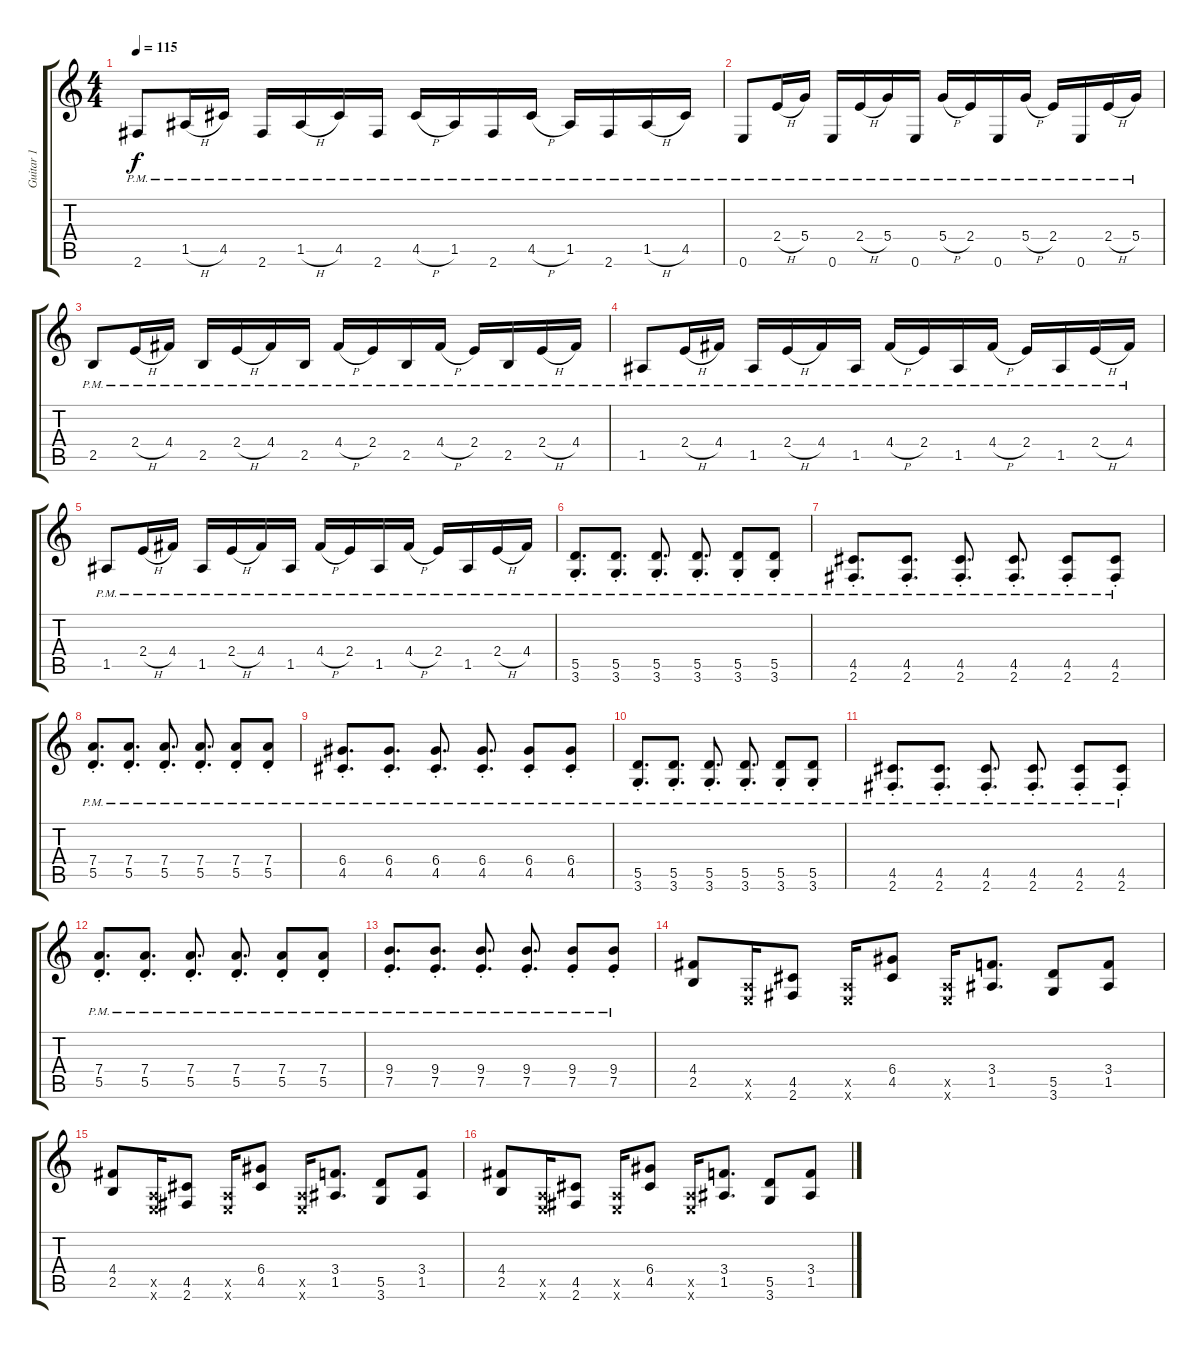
\track ("Guitar 1" "Guitar 1") {instrument overdrivenguitar}
\staff {score tabs}
\tuning (E4 B3 G3 D3 A2 E2) {hide}
\ts (4 4)
\tempo 115
\clef g2
\ks c
2.6{pm}.8{dy f} 1.5{h pm}.16 4.5{pm}.16 2.6{pm}.16 1.5{h pm}.16 4.5{pm}.16 2.6{pm}.16 4.5{h pm}.16 1.5{pm}.16 2.6{pm}.16 4.5{h pm}.16 1.5{pm}.16 2.6{pm}.16 1.5{h pm}.16 4.5{pm}.16 |
0.6{pm}.8 2.4{h pm}.16 5.4{pm}.16 0.6{pm}.16 2.4{h pm}.16 5.4{pm}.16 0.6{pm}.16 5.4{h pm}.16 2.4{pm}.16 0.6{pm}.16 5.4{h pm}.16 2.4{pm}.16 0.6{pm}.16 2.4{h pm}.16 5.4{pm}.16 |
2.5{pm}.8 2.4{h pm}.16 4.4{pm}.16 2.5{pm}.16 2.4{h pm}.16 4.4{pm}.16 2.5{pm}.16 4.4{h pm}.16 2.4{pm}.16 2.5{pm}.16 4.4{h pm}.16 2.4{pm}.16 2.5{pm}.16 2.4{h pm}.16 4.4{pm}.16 |
1.5{pm}.8 2.4{h pm}.16 4.4{pm}.16 1.5{pm}.16 2.4{h pm}.16 4.4{pm}.16 1.5{pm}.16 4.4{h pm}.16 2.4{pm}.16 1.5{pm}.16 4.4{h pm}.16 2.4{pm}.16 1.5{pm}.16 2.4{h pm}.16 4.4{pm}.16 |
1.5{pm}.8 2.4{h pm}.16 4.4{pm}.16 1.5{pm}.16 2.4{h pm}.16 4.4{pm}.16 1.5{pm}.16 4.4{h pm}.16 2.4{pm}.16 1.5{pm}.16 4.4{h pm}.16 2.4{pm}.16 1.5{pm}.16 2.4{h pm}.16 4.4{pm}.16 |
(5.5{pm st} 3.6{pm st}).8{d} (5.5{pm st} 3.6{pm st}).8{d} (5.5{pm st} 3.6{pm st}).8{d} (5.5{pm st} 3.6{pm st}).8{d} (5.5{pm st} 3.6{pm st}).8 (5.5{pm st} 3.6{pm st}).8 |
(4.5{pm st} 2.6{pm st}).8{d} (4.5{pm st} 2.6{pm st}).8{d} (4.5{pm st} 2.6{pm st}).8{d} (4.5{pm st} 2.6{pm st}).8{d} (4.5{pm st} 2.6{pm st}).8 (4.5{pm st} 2.6{pm st}).8 |
(7.4{pm st} 5.5{pm st}).8{d} (7.4{pm st} 5.5{pm st}).8{d} (7.4{pm st} 5.5{pm st}).8{d} (7.4{pm st} 5.5{pm st}).8{d} (7.4{pm st} 5.5{pm st}).8 (7.4{pm st} 5.5{pm st}).8 |
(6.4{pm st} 4.5{pm st}).8{d} (6.4{pm st} 4.5{pm st}).8{d} (6.4{pm st} 4.5{pm st}).8{d} (6.4{pm st} 4.5{pm st}).8{d} (6.4{pm st} 4.5{pm st}).8 (6.4{pm st} 4.5{pm st}).8 |
(5.5{pm st} 3.6{pm st}).8{d} (5.5{pm st} 3.6{pm st}).8{d} (5.5{pm st} 3.6{pm st}).8{d} (5.5{pm st} 3.6{pm st}).8{d} (5.5{pm st} 3.6{pm st}).8 (5.5{pm st} 3.6{pm st}).8 |
(4.5{pm st} 2.6{pm st}).8{d} (4.5{pm st} 2.6{pm st}).8{d} (4.5{pm st} 2.6{pm st}).8{d} (4.5{pm st} 2.6{pm st}).8{d} (4.5{pm st} 2.6{pm st}).8 (4.5{pm st} 2.6{pm st}).8 |
(7.4{pm st} 5.5{pm st}).8{d} (7.4{pm st} 5.5{pm st}).8{d} (7.4{pm st} 5.5{pm st}).8{d} (7.4{pm st} 5.5{pm st}).8{d} (7.4{pm st} 5.5{pm st}).8 (7.4{pm st} 5.5{pm st}).8 |
(9.4{pm st} 7.5{pm st}).8{d} (9.4{pm st} 7.5{pm st}).8{d} (9.4{pm st} 7.5{pm st}).8{d} (9.4{pm st} 7.5{pm st}).8{d} (9.4{pm st} 7.5{pm st}).8 (9.4{pm st} 7.5{pm st}).8 |
(4.4 2.5).8 (0.5{x} 0.6{x}).16 (4.5 2.6).8 (0.5{x} 0.6{x}).16 (6.4 4.5).8 (0.5{x} 0.6{x}).16 (3.4 1.5).8{d} (5.5 3.6).8 (3.4 1.5).8 |
(4.4 2.5).8 (0.5{x} 0.6{x}).16 (4.5 2.6).8 (0.5{x} 0.6{x}).16 (6.4 4.5).8 (0.5{x} 0.6{x}).16 (3.4 1.5).8{d} (5.5 3.6).8 (3.4 1.5).8 |
(4.4 2.5).8 (0.5{x} 0.6{x}).16 (4.5 2.6).8 (0.5{x} 0.6{x}).16 (6.4 4.5).8 (0.5{x} 0.6{x}).16 (3.4 1.5).8{d} (5.5 3.6).8 (3.4 1.5).8
